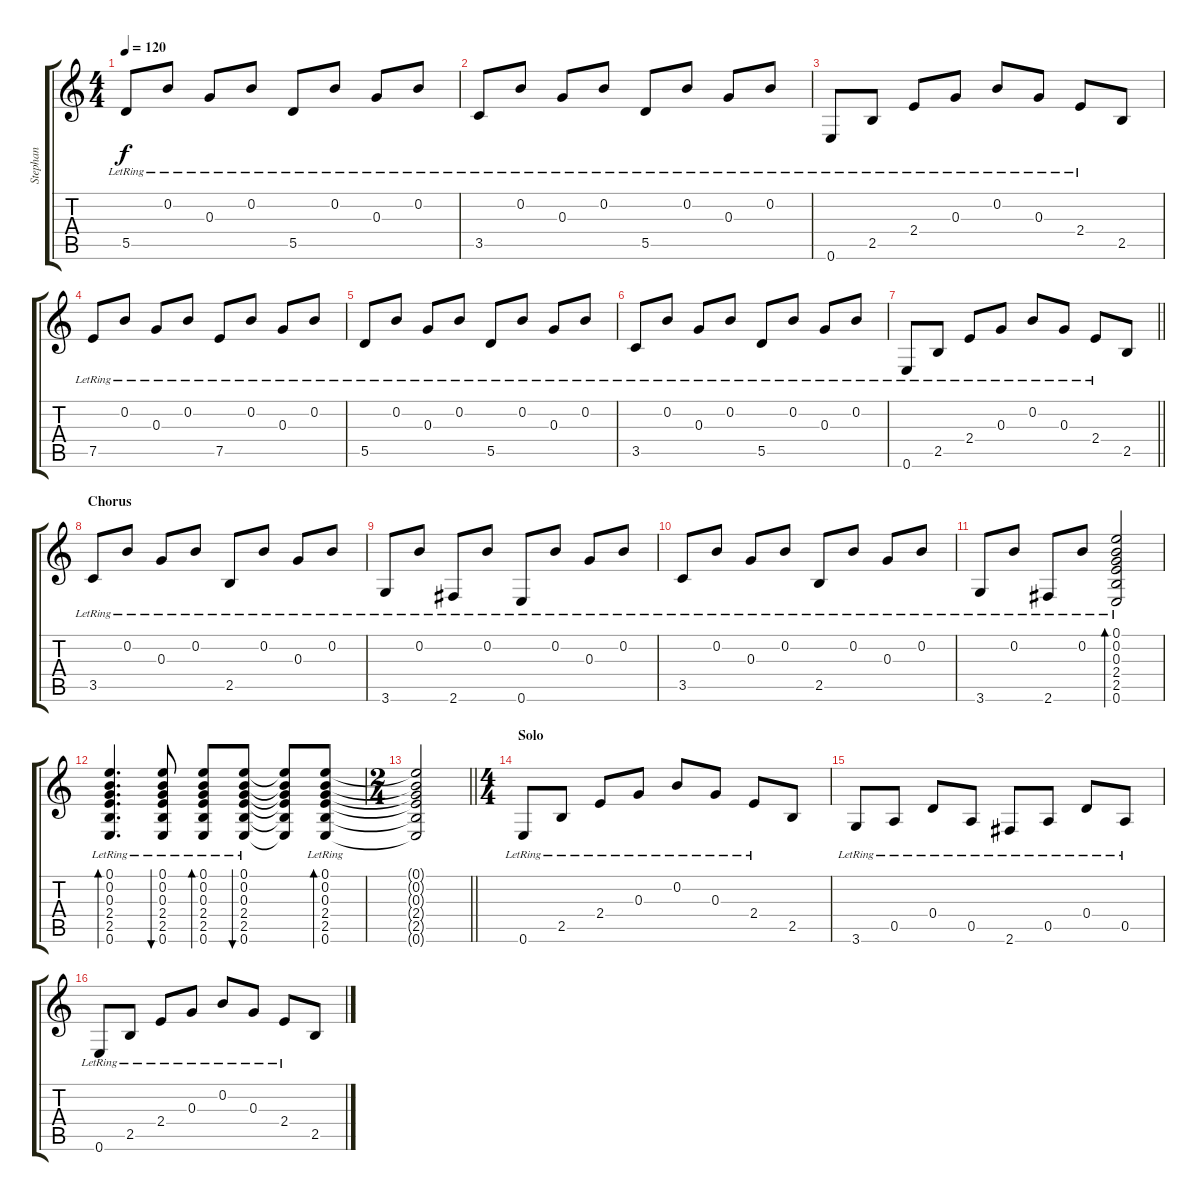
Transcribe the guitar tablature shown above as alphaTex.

\track ("Stephan" "Stephan") {instrument acousticguitarsteel}
\staff {score tabs}
\tuning (E4 B3 G3 D3 A2 E2) {hide}
\ts (4 4)
\tempo 120
\clef g2
\ks c
5.5{lr}.8{dy f} 0.2{lr}.8 0.3{lr}.8 0.2{lr}.8 5.5{lr}.8 0.2{lr}.8 0.3{lr}.8 0.2{lr}.8 |
3.5{lr}.8 0.2{lr}.8 0.3{lr}.8 0.2{lr}.8 5.5{lr}.8 0.2{lr}.8 0.3{lr}.8 0.2{lr}.8 |
0.6{lr}.8 2.5{lr}.8 2.4{lr}.8 0.3{lr}.8 0.2{lr}.8 0.3{lr}.8 2.4{lr}.8 2.5.8 |
7.5{lr}.8 0.2{lr}.8 0.3{lr}.8 0.2{lr}.8 7.5{lr}.8 0.2{lr}.8 0.3{lr}.8 0.2{lr}.8 |
5.5{lr}.8 0.2{lr}.8 0.3{lr}.8 0.2{lr}.8 5.5{lr}.8 0.2{lr}.8 0.3{lr}.8 0.2{lr}.8 |
3.5{lr}.8 0.2{lr}.8 0.3{lr}.8 0.2{lr}.8 5.5{lr}.8 0.2{lr}.8 0.3{lr}.8 0.2{lr}.8 |
\barLineRight lightlight
0.6{lr}.8 2.5{lr}.8 2.4{lr}.8 0.3{lr}.8 0.2{lr}.8 0.3{lr}.8 2.4{lr}.8 2.5.8 |
\section ("" "Chorus")
3.5{lr}.8 0.2{lr}.8 0.3{lr}.8 0.2{lr}.8 2.5{lr}.8 0.2{lr}.8 0.3{lr}.8 0.2{lr}.8 |
3.6{lr}.8 0.2{lr}.8 2.6{lr}.8 0.2{lr}.8 0.6{lr}.8 0.2{lr}.8 0.3{lr}.8 0.2{lr}.8 |
3.5{lr}.8 0.2{lr}.8 0.3{lr}.8 0.2{lr}.8 2.5{lr}.8 0.2{lr}.8 0.3{lr}.8 0.2{lr}.8 |
3.6{lr}.8 0.2{lr}.8 2.6{lr}.8 0.2{lr}.8 (0.1{lr} 0.2{lr} 0.3{lr} 2.4{lr} 2.5{lr} 0.6{lr}).2{bd 60} |
(0.1{lr} 0.2{lr} 0.3{lr} 2.4{lr} 2.5{lr} 0.6{lr}).4{d bd 60} (0.1{lr} 0.2{lr} 0.3{lr} 2.4{lr} 2.5{lr} 0.6{lr}).8{bu 60} (0.1{lr} 0.2{lr} 0.3{lr} 2.4{lr} 2.5{lr} 0.6{lr}).8{bd 60} (0.1{lr} 0.2{lr} 0.3{lr} 2.4{lr} 2.5{lr} 0.6{lr}).8{bu 60} (0.1{t} 0.2{t} 0.3{t} 2.4{t} 2.5{t} 0.6{t}).8 (0.1{lr} 0.2{lr} 0.3{lr} 2.4{lr} 2.5{lr} 0.6{lr}).8{bd 60} |
\ts (2 4)
\barLineRight lightlight
(0.1{t} 0.2{t} 0.3{t} 2.4{t} 2.5{t} 0.6{t}).2 |
\ts (4 4)
\section ("" "Solo")
0.6{lr}.8 2.5{lr}.8 2.4{lr}.8 0.3{lr}.8 0.2{lr}.8 0.3{lr}.8 2.4{lr}.8 2.5.8 |
3.6{lr}.8 0.5{lr}.8 0.4{lr}.8 0.5{lr}.8 2.6{lr}.8 0.5{lr}.8 0.4{lr}.8 0.5{lr}.8 |
0.6{lr}.8 2.5{lr}.8 2.4{lr}.8 0.3{lr}.8 0.2{lr}.8 0.3{lr}.8 2.4{lr}.8 2.5.8
